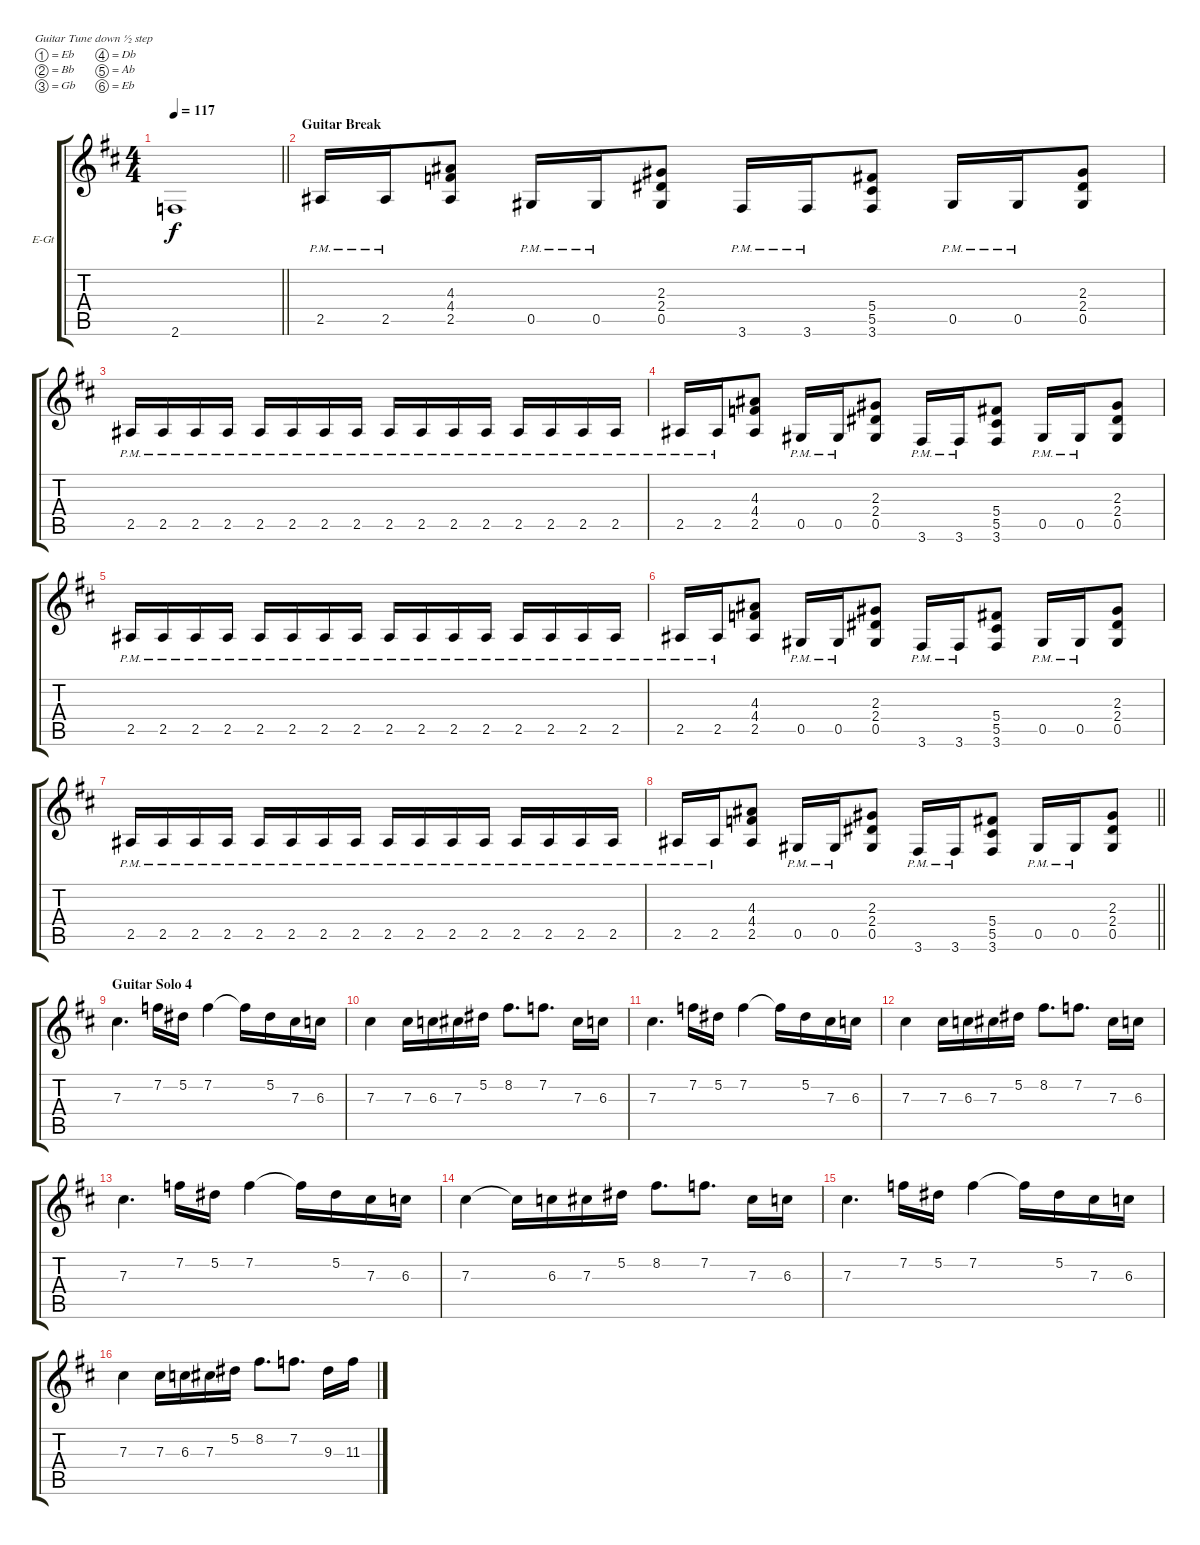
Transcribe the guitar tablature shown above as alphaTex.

\bracketExtendMode groupsimilarinstruments
\firstSystemTrackNameOrientation horizontal
\otherSystemsTrackNameOrientation horizontal
\track ("Гитара 2" "E-Gt") {instrument distortionguitar}
\staff {score tabs}
\tuning (Eb4 Bb3 Gb3 Db3 Ab2 Eb2)
\ts (4 4)
\tempo 117
\clef g2
\barLineRight lightlight
\ks bminor
2.6.1{dy f} |
\section ("" "Guitar Break")
2.5{pm}.16 2.5{pm}.16 (4.3 4.4 2.5).8 0.5{pm}.16 0.5{pm}.16 (2.3 2.4 0.5).8 3.6{pm}.16 3.6{pm}.16 (5.4 5.5 3.6).8 0.5{pm}.16 0.5{pm}.16 (2.3 2.4 0.5).8 |
2.5{pm}.16 2.5{pm}.16 2.5{pm}.16 2.5{pm}.16 2.5{pm}.16 2.5{pm}.16 2.5{pm}.16 2.5{pm}.16 2.5{pm}.16 2.5{pm}.16 2.5{pm}.16 2.5{pm}.16 2.5{pm}.16 2.5{pm}.16 2.5{pm}.16 2.5{pm}.16 |
2.5{pm}.16 2.5{pm}.16 (4.3 4.4 2.5).8 0.5{pm}.16 0.5{pm}.16 (2.3 2.4 0.5).8 3.6{pm}.16 3.6{pm}.16 (5.4 5.5 3.6).8 0.5{pm}.16 0.5{pm}.16 (2.3 2.4 0.5).8 |
2.5{pm}.16 2.5{pm}.16 2.5{pm}.16 2.5{pm}.16 2.5{pm}.16 2.5{pm}.16 2.5{pm}.16 2.5{pm}.16 2.5{pm}.16 2.5{pm}.16 2.5{pm}.16 2.5{pm}.16 2.5{pm}.16 2.5{pm}.16 2.5{pm}.16 2.5{pm}.16 |
2.5{pm}.16 2.5{pm}.16 (4.3 4.4 2.5).8 0.5{pm}.16 0.5{pm}.16 (2.3 2.4 0.5).8 3.6{pm}.16 3.6{pm}.16 (5.4 5.5 3.6).8 0.5{pm}.16 0.5{pm}.16 (2.3 2.4 0.5).8 |
2.5{pm}.16 2.5{pm}.16 2.5{pm}.16 2.5{pm}.16 2.5{pm}.16 2.5{pm}.16 2.5{pm}.16 2.5{pm}.16 2.5{pm}.16 2.5{pm}.16 2.5{pm}.16 2.5{pm}.16 2.5{pm}.16 2.5{pm}.16 2.5{pm}.16 2.5{pm}.16 |
\barLineRight lightlight
2.5{pm}.16 2.5{pm}.16 (4.3 4.4 2.5).8 0.5{pm}.16 0.5{pm}.16 (2.3 2.4 0.5).8 3.6{pm}.16 3.6{pm}.16 (5.4 5.5 3.6).8 0.5{pm}.16 0.5{pm}.16 (2.3 2.4 0.5).8 |
\section ("" "Guitar Solo 4")
7.3.4{d} 7.2.16 5.2.16 7.2.4 7.2{t}.16 5.2.16 7.3.16 6.3.16 |
7.3.4 7.3.16 6.3.16 7.3.16 5.2.16 8.2.8{d} 7.2.8{d} 7.3.16 6.3.16 |
7.3.4{d} 7.2.16 5.2.16 7.2.4 7.2{t}.16 5.2.16 7.3.16 6.3.16 |
7.3.4 7.3.16 6.3.16 7.3.16 5.2.16 8.2.8{d} 7.2.8{d} 7.3.16 6.3.16 |
7.3.4{d} 7.2.16 5.2.16 7.2.4 7.2{t}.16 5.2.16 7.3.16 6.3.16 |
7.3.4 7.3{t}.16 6.3.16 7.3.16 5.2.16 8.2.8{d} 7.2.8{d} 7.3.16 6.3.16 |
7.3.4{d} 7.2.16 5.2.16 7.2.4 7.2{t}.16 5.2.16 7.3.16 6.3.16 |
7.3.4 7.3.16 6.3.16 7.3.16 5.2.16 8.2.8{d} 7.2.8{d} 9.3.16 11.3.16
